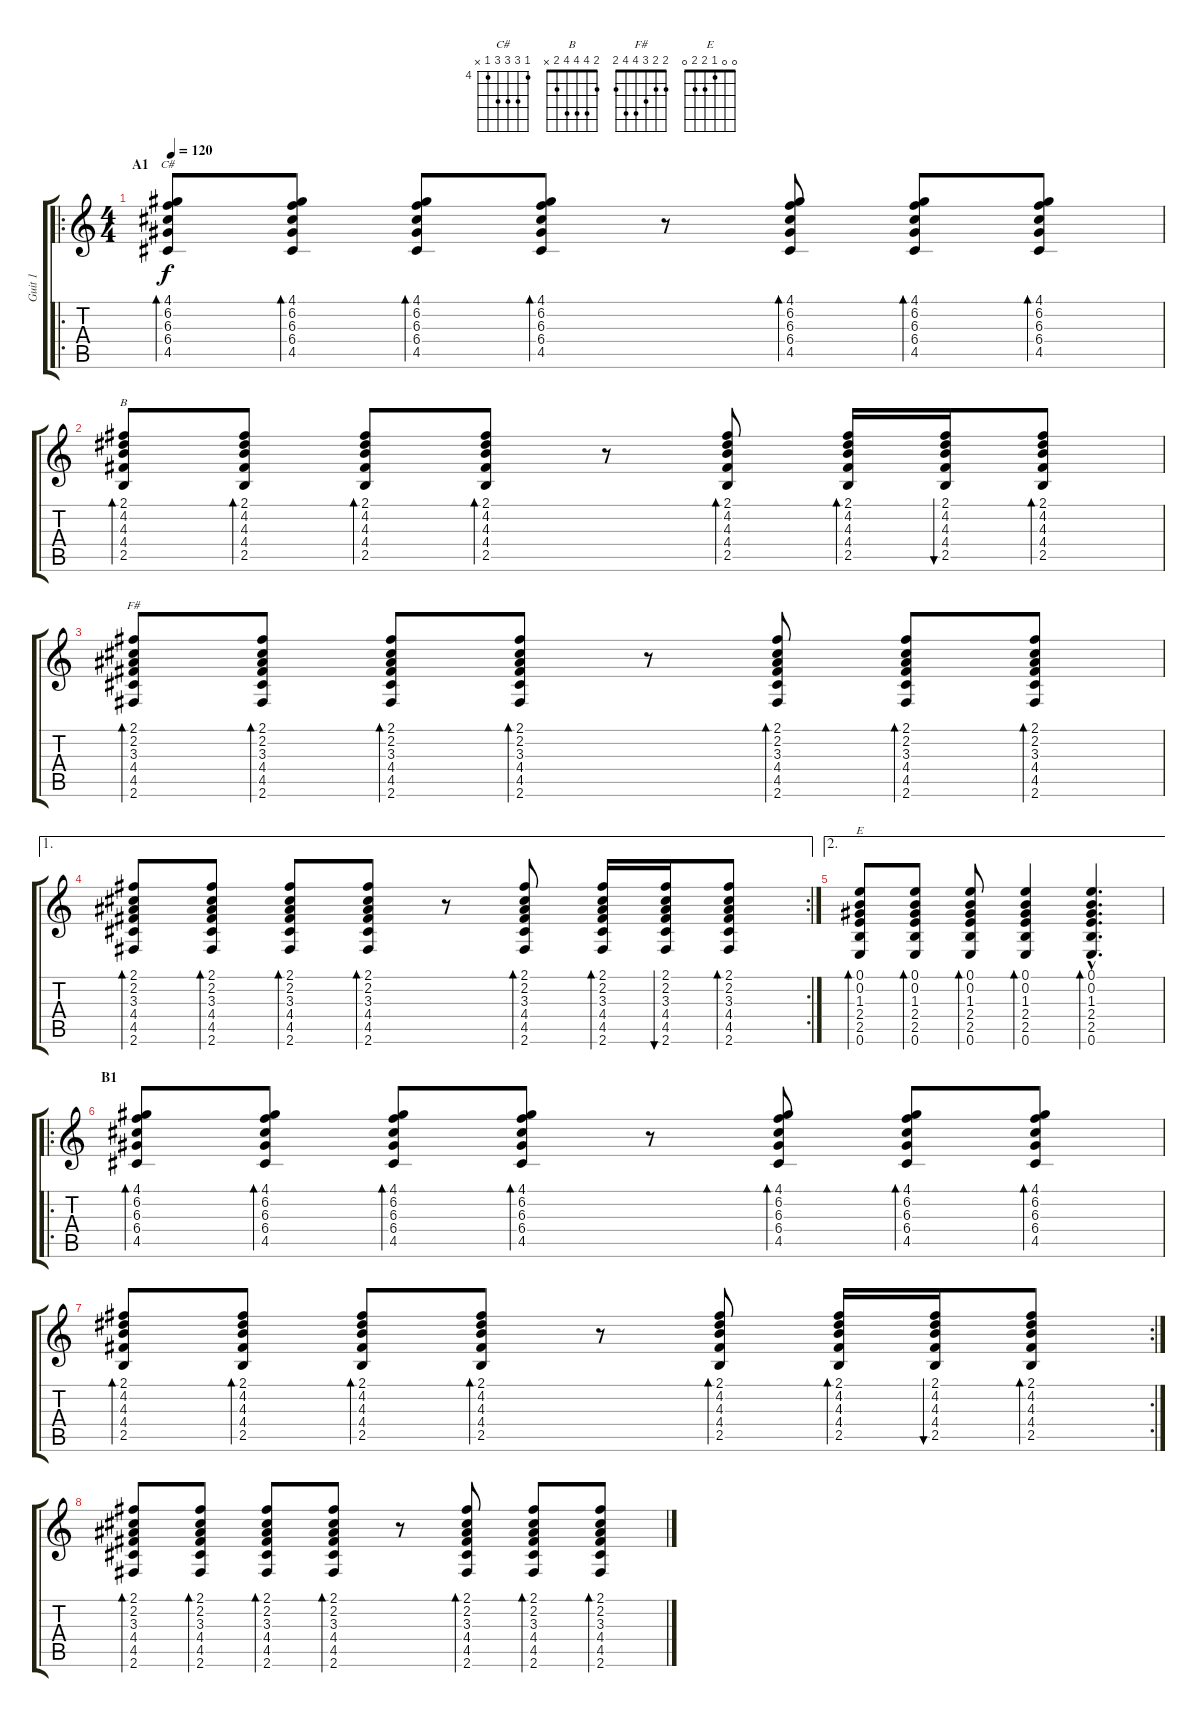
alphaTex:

\track ("Guit 1" "Guit 1") {instrument acousticguitarnylon}
\staff {score tabs}
\tuning (E4 B3 G3 D3 A2 E2) {hide}
\chord ("C#" 4 6 6 6 4 x) {firstfret 4}
\chord ("B" 2 4 4 4 2 x)
\chord ("F#" 2 2 3 4 4 2)
\chord ("E" 0 0 1 2 2 0)
\ro
\ts (4 4)
\section ("" "A1")
\tempo 120
\clef g2
\ks c
(4.1 6.2 6.3 6.4 4.5).8{bd 30 ch "C#" dy f} (4.1 6.2 6.3 6.4 4.5).8{bd 30} (4.1 6.2 6.3 6.4 4.5).8{bd 30} (4.1 6.2 6.3 6.4 4.5).8{bd 30} r.8 (4.1 6.2 6.3 6.4 4.5).8{bd 30} (4.1 6.2 6.3 6.4 4.5).8{bd 30} (4.1 6.2 6.3 6.4 4.5).8{bd 30} |
(2.1 4.2 4.3 4.4 2.5).8{bd 30 ch "B"} (2.1 4.2 4.3 4.4 2.5).8{bd 30} (2.1 4.2 4.3 4.4 2.5).8{bd 30} (2.1 4.2 4.3 4.4 2.5).8{bd 30} r.8 (2.1 4.2 4.3 4.4 2.5).8{bd 30} (2.1 4.2 4.3 4.4 2.5).16{bd 30} (2.1 4.2 4.3 4.4 2.5).16{bu 30} (2.1 4.2 4.3 4.4 2.5).8{bd 30} |
(2.1 2.2 3.3 4.4 4.5 2.6).8{bd 30 ch "F#"} (2.1 2.2 3.3 4.4 4.5 2.6).8{bd 30} (2.1 2.2 3.3 4.4 4.5 2.6).8{bd 30} (2.1 2.2 3.3 4.4 4.5 2.6).8{bd 30} r.8 (2.1 2.2 3.3 4.4 4.5 2.6).8{bd 30} (2.1 2.2 3.3 4.4 4.5 2.6).8{bd 30} (2.1 2.2 3.3 4.4 4.5 2.6).8{bd 30} |
\ae 1
\rc 2
(2.1 2.2 3.3 4.4 4.5 2.6).8{bd 30} (2.1 2.2 3.3 4.4 4.5 2.6).8{bd 30} (2.1 2.2 3.3 4.4 4.5 2.6).8{bd 30} (2.1 2.2 3.3 4.4 4.5 2.6).8{bd 30} r.8 (2.1 2.2 3.3 4.4 4.5 2.6).8{bd 60} (2.1 2.2 3.3 4.4 4.5 2.6).16{bd 30} (2.1 2.2 3.3 4.4 4.5 2.6).16{bu 30} (2.1 2.2 3.3 4.4 4.5 2.6).8{bd 30} |
\ae 2
(0.1 0.2 1.3 2.4 2.5 0.6).8{bd 60 ch "E"} (0.1 0.2 1.3 2.4 2.5 0.6).8{bd 60} (0.1 0.2 1.3 2.4 2.5 0.6).8{bd 60} (0.1 0.2 1.3 2.4 2.5 0.6).4{bd 60} (0.1{hac} 0.2{hac} 1.3{hac} 2.4{hac} 2.5{hac} 0.6{hac}).4{d bd 60} |
\ro
\section ("" "B1")
(4.1 6.2 6.3 6.4 4.5).8{bd 30} (4.1 6.2 6.3 6.4 4.5).8{bd 30} (4.1 6.2 6.3 6.4 4.5).8{bd 30} (4.1 6.2 6.3 6.4 4.5).8{bd 30} r.8 (4.1 6.2 6.3 6.4 4.5).8{bd 30} (4.1 6.2 6.3 6.4 4.5).8{bd 30} (4.1 6.2 6.3 6.4 4.5).8{bd 30} |
\rc 2
(2.1 4.2 4.3 4.4 2.5).8{bd 30} (2.1 4.2 4.3 4.4 2.5).8{bd 30} (2.1 4.2 4.3 4.4 2.5).8{bd 30} (2.1 4.2 4.3 4.4 2.5).8{bd 30} r.8 (2.1 4.2 4.3 4.4 2.5).8{bd 30} (2.1 4.2 4.3 4.4 2.5).16{bd 30} (2.1 4.2 4.3 4.4 2.5).16{bu 30} (2.1 4.2 4.3 4.4 2.5).8{bd 30} |
(2.1 2.2 3.3 4.4 4.5 2.6).8{bd 30} (2.1 2.2 3.3 4.4 4.5 2.6).8{bd 30} (2.1 2.2 3.3 4.4 4.5 2.6).8{bd 30} (2.1 2.2 3.3 4.4 4.5 2.6).8{bd 30} r.8 (2.1 2.2 3.3 4.4 4.5 2.6).8{bd 30} (2.1 2.2 3.3 4.4 4.5 2.6).8{bd 30} (2.1 2.2 3.3 4.4 4.5 2.6).8{bd 30}
